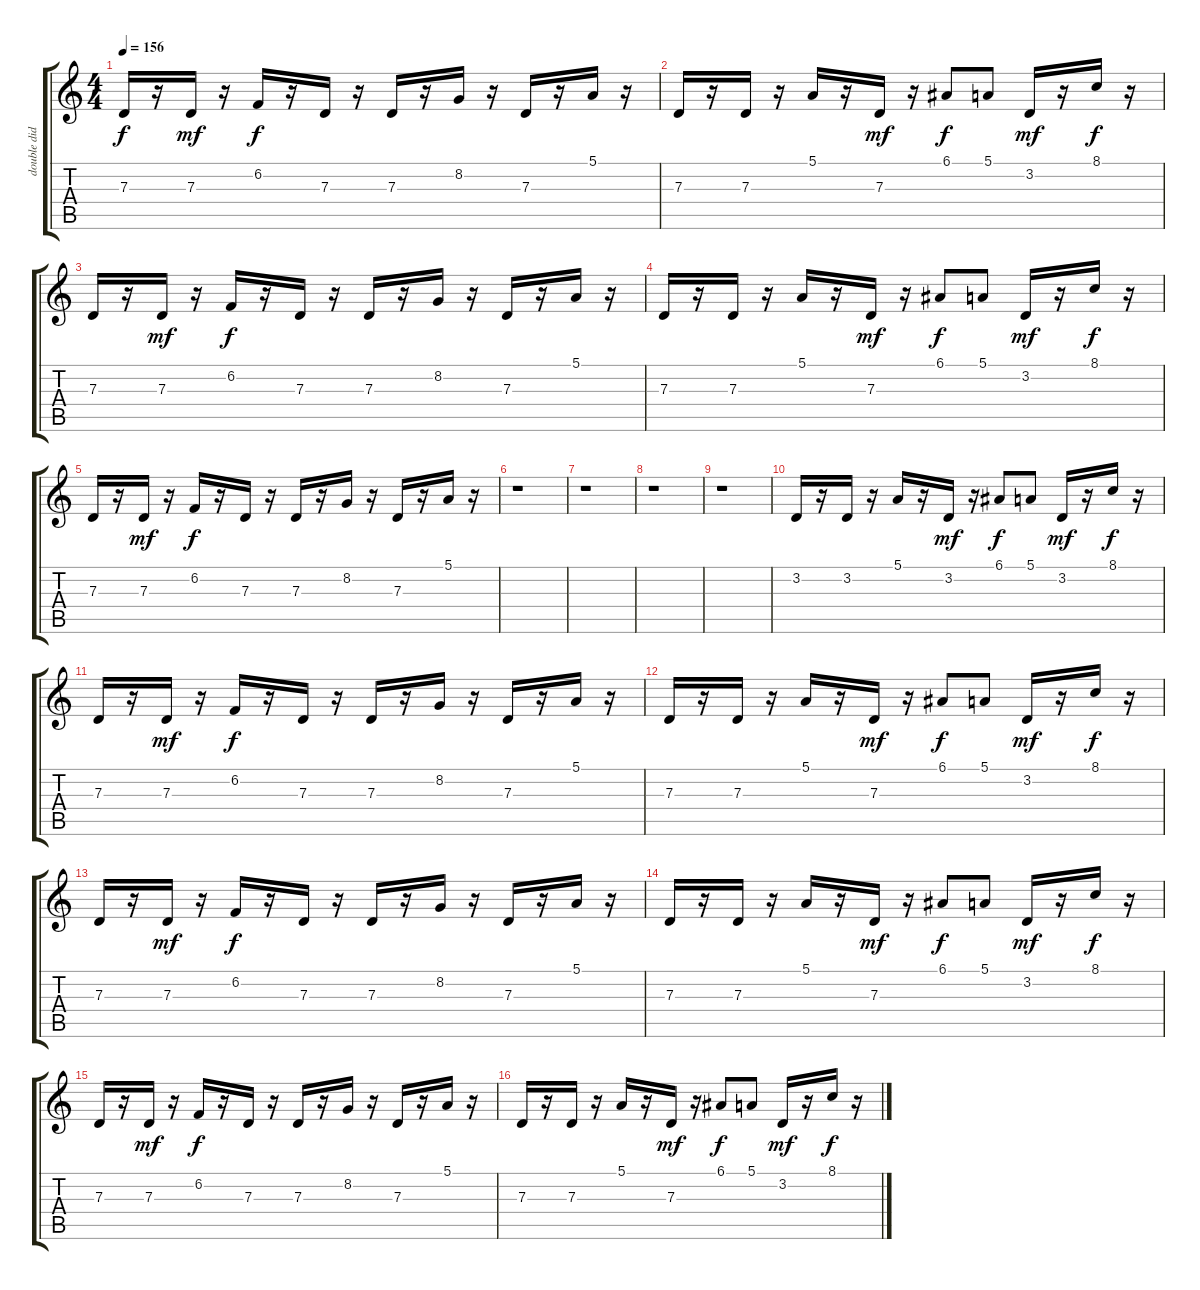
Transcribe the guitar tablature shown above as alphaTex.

\track ("double didi" "double did") {instrument dulcimer}
\staff {score tabs}
\tuning (E4 B3 G3 D3 A2 E2) {hide}
\ts (4 4)
\tempo 156
\clef g2
\ks c
7.3.16{dy f} r.16 7.3.16{dy mf} r.16 6.2.16{dy f} r.16 7.3.16 r.16 7.3.16 r.16 8.2.16 r.16 7.3.16 r.16 5.1.16 r.16 |
7.3.16 r.16 7.3.16 r.16 5.1.16 r.16 7.3.16{dy mf} r.16 6.1.8{dy f} 5.1.8 3.2.16{dy mf} r.16 8.1.16{dy f} r.16 |
7.3.16 r.16 7.3.16{dy mf} r.16 6.2.16{dy f} r.16 7.3.16 r.16 7.3.16 r.16 8.2.16 r.16 7.3.16 r.16 5.1.16 r.16 |
7.3.16 r.16 7.3.16 r.16 5.1.16 r.16 7.3.16{dy mf} r.16 6.1.8{dy f} 5.1.8 3.2.16{dy mf} r.16 8.1.16{dy f} r.16 |
7.3.16 r.16 7.3.16{dy mf} r.16 6.2.16{dy f} r.16 7.3.16 r.16 7.3.16 r.16 8.2.16 r.16 7.3.16 r.16 5.1.16 r.16 |
r.1 |
r.1 |
r.1 |
r.1 |
3.2.16 r.16 3.2.16 r.16 5.1.16 r.16 3.2.16{dy mf} r.16 6.1.8{dy f} 5.1.8 3.2.16{dy mf} r.16 8.1.16{dy f} r.16 |
7.3.16 r.16 7.3.16{dy mf} r.16 6.2.16{dy f} r.16 7.3.16 r.16 7.3.16 r.16 8.2.16 r.16 7.3.16 r.16 5.1.16 r.16 |
7.3.16 r.16 7.3.16 r.16 5.1.16 r.16 7.3.16{dy mf} r.16 6.1.8{dy f} 5.1.8 3.2.16{dy mf} r.16 8.1.16{dy f} r.16 |
7.3.16 r.16 7.3.16{dy mf} r.16 6.2.16{dy f} r.16 7.3.16 r.16 7.3.16 r.16 8.2.16 r.16 7.3.16 r.16 5.1.16 r.16 |
7.3.16 r.16 7.3.16 r.16 5.1.16 r.16 7.3.16{dy mf} r.16 6.1.8{dy f} 5.1.8 3.2.16{dy mf} r.16 8.1.16{dy f} r.16 |
7.3.16 r.16 7.3.16{dy mf} r.16 6.2.16{dy f} r.16 7.3.16 r.16 7.3.16 r.16 8.2.16 r.16 7.3.16 r.16 5.1.16 r.16 |
7.3.16 r.16 7.3.16 r.16 5.1.16 r.16 7.3.16{dy mf} r.16 6.1.8{dy f} 5.1.8 3.2.16{dy mf} r.16 8.1.16{dy f} r.16
